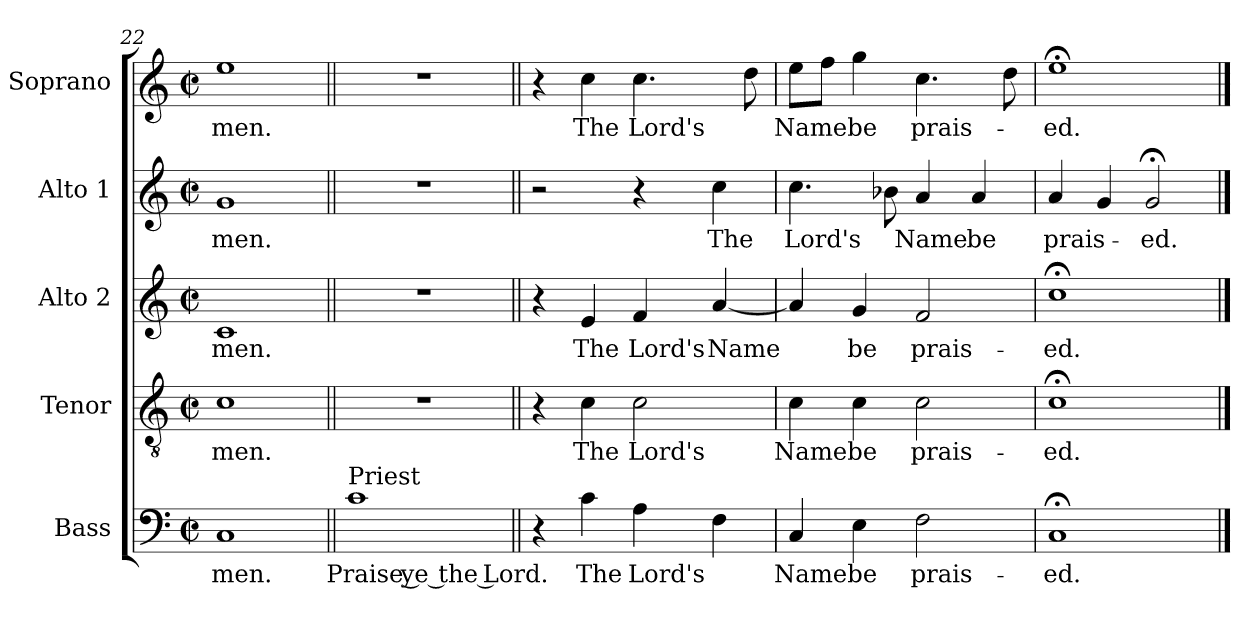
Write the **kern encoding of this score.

**kern	**text	**kern	**text	**kern	**text	**kern	**text	**kern	**text
*part5	*part5	*part4	*part4	*part3	*part3	*part2	*part2	*part1	*part1
*staff5	*staff5	*staff4	*staff4	*staff3	*staff3	*staff2	*staff2	*staff1	*staff1
*I"Bass	*	*I"Tenor	*	*I"Alto 2	*	*I"Alto 1	*	*I"Soprano	*
*I'B	*	*I'T	*	*I'A 2	*	*I'A 1	*	*I'S	*
*clefF4	*	*clefGv2	*	*clefG2	*	*clefG2	*	*clefG2	*
*k[]	*	*k[]	*	*k[]	*	*k[]	*	*k[]	*
*C:	*	*C:	*	*C:	*	*C:	*	*C:	*
*M2/2	*	*M2/2	*	*M2/2	*	*M2/2	*	*M2/2	*
*met(c|)	*	*met(c|)	*	*met(c|)	*	*met(c|)	*	*met(c|)	*
=22	=22	=22	=22	=22	=22	=22	=22	=22	=22
!	!LO:LY:b	!	!	!	!	!	!	!	!
!	!	!	!LO:LY:b	!	!	!	!	!	!
!	!	!	!	!	!LO:LY:b	!	!	!	!
!	!	!	!	!	!	!	!LO:LY:b	!	!
!	!	!	!	!	!	!	!	!	!LO:LY:b
1C	-men.	1c	-men.	1c	-men.	1g	-men.	1ee	-men.
!!LO:PB:g=z
=23||	=23||	=23||	=23||	=23||	=23||	=23||	=23||	=23||	=23||
!LO:TX:a:t=Priest	!	!	!	!	!	!	!	!	!
!	!LO:LY:b	!	!	!	!	!	!	!	!
1c	Praise ye the Lord.	1r	.	1r	.	1r	.	1r	.
=24||	=24||	=24||	=24||	=24||	=24||	=24||	=24||	=24||	=24||
4r	.	4r	.	4r	.	2r	.	4r	.
!	!LO:LY:b	!	!	!	!	!	!	!	!
!	!	!	!LO:LY:b	!	!	!	!	!	!
!	!	!	!	!	!LO:LY:b	!	!	!	!
!	!	!	!	!	!	!	!	!	!LO:LY:b
4c\	The	4c\	The	4e/	The	.	.	4cc\	The
!	!LO:LY:b	!	!	!	!	!	!	!	!
!	!	!	!LO:LY:b	!	!	!	!	!	!
!	!	!	!	!	!LO:LY:b	!	!	!	!
!	!	!	!	!	!	!	!	!	!LO:LY:b
4A\	Lord's	2c\	Lord's	4f/	Lord's	4r	.	4.cc\	Lord's
!	!	!	!	!	!LO:LY:b	!	!	!	!
!	!	!	!	!	!	!	!LO:LY:b	!	!
4F\	.	.	.	[4a/	Name	4cc\	The	.	.
.	.	.	.	.	.	.	.	8dd\	.
=25	=25	=25	=25	=25	=25	=25	=25	=25	=25
!	!LO:LY:b	!	!	!	!	!	!	!	!
!	!	!	!LO:LY:b	!	!	!	!	!	!
!	!	!	!	!	!	!	!LO:LY:b	!	!
!	!	!	!	!	!	!	!	!	!LO:LY:b
4C/	Name	4c\	Name	4a/]	.	4.cc\	Lord's	8ee\L	Name
.	.	.	.	.	.	.	.	8ff\J	.
!	!LO:LY:b	!	!	!	!	!	!	!	!
!	!	!	!LO:LY:b	!	!	!	!	!	!
!	!	!	!	!	!LO:LY:b	!	!	!	!
!	!	!	!	!	!	!	!	!	!LO:LY:b
4E\	be	4c\	be	4g/	be	.	.	4gg\	be
.	.	.	.	.	.	8b-X\	.	.	.
!	!LO:LY:b	!	!	!	!	!	!	!	!
!	!	!	!LO:LY:b	!	!	!	!	!	!
!	!	!	!	!	!LO:LY:b	!	!	!	!
!	!	!	!	!	!	!	!LO:LY:b	!	!
!	!	!	!	!	!	!	!	!	!LO:LY:b
2F\	prais-	2c\	prais-	2f/	prais-	4a/	Name	4.cc\	prais-
!	!	!	!	!	!	!	!LO:LY:b	!	!
.	.	.	.	.	.	4a/	be	.	.
.	.	.	.	.	.	.	.	8dd\	.
=26	=26	=26	=26	=26	=26	=26	=26	=26	=26
!	!LO:LY:b	!	!	!	!	!	!	!	!
!	!	!	!LO:LY:b	!	!	!	!	!	!
!	!	!	!	!	!LO:LY:b	!	!	!	!
!	!	!	!	!	!	!	!LO:LY:b	!	!
!	!	!	!	!	!	!	!	!	!LO:LY:b
1C;<	-ed.	1c;	-ed.	1cc;	-ed.	4a/	prais-	1ee;<	-ed.
.	.	.	.	.	.	4g/	.	.	.
!	!	!	!	!	!	!	!LO:LY:b	!	!
.	.	.	.	.	.	2g;</	-ed.	.	.
==	==	==	==	==	==	==	==	==	==
*-	*-	*-	*-	*-	*-	*-	*-	*-	*-
